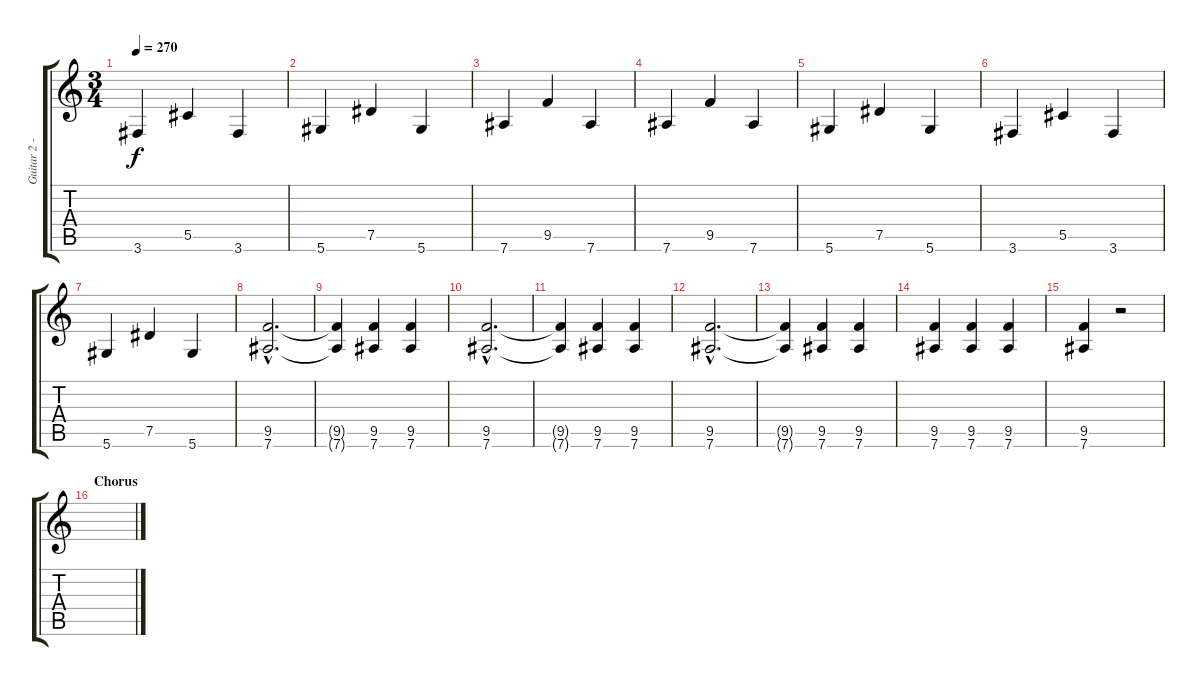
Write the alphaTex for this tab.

\track ("Guitar 2 - Jade" "Guitar 2 -") {instrument electricguitarmuted}
\staff {score tabs}
\tuning (Eb4 Bb3 Gb3 Db3 Ab2 Eb2) {hide}
\ts (3 4)
\tempo 270
\clef g2
\ks c
3.6.4{dy f} 5.5.4 3.6.4 |
5.6.4 7.5.4 5.6.4 |
7.6.4 9.5.4 7.6.4 |
7.6.4 9.5.4 7.6.4 |
5.6.4 7.5.4 5.6.4 |
3.6.4 5.5.4 3.6.4 |
5.6.4 7.5.4 5.6.4 |
(9.5{hac} 7.6{hac}).2{d} |
(9.5{t} 7.6{t}).4 (9.5 7.6).4 (9.5 7.6).4 |
(9.5{hac} 7.6{hac}).2{d} |
(9.5{t} 7.6{t}).4 (9.5 7.6).4 (9.5 7.6).4 |
(9.5{hac} 7.6{hac}).2{d} |
(9.5{t} 7.6{t}).4 (9.5 7.6).4 (9.5 7.6).4 |
(9.5 7.6).4 (9.5 7.6).4 (9.5 7.6).4 |
(9.5 7.6).4 r.2 |
\section ("" "Chorus")
